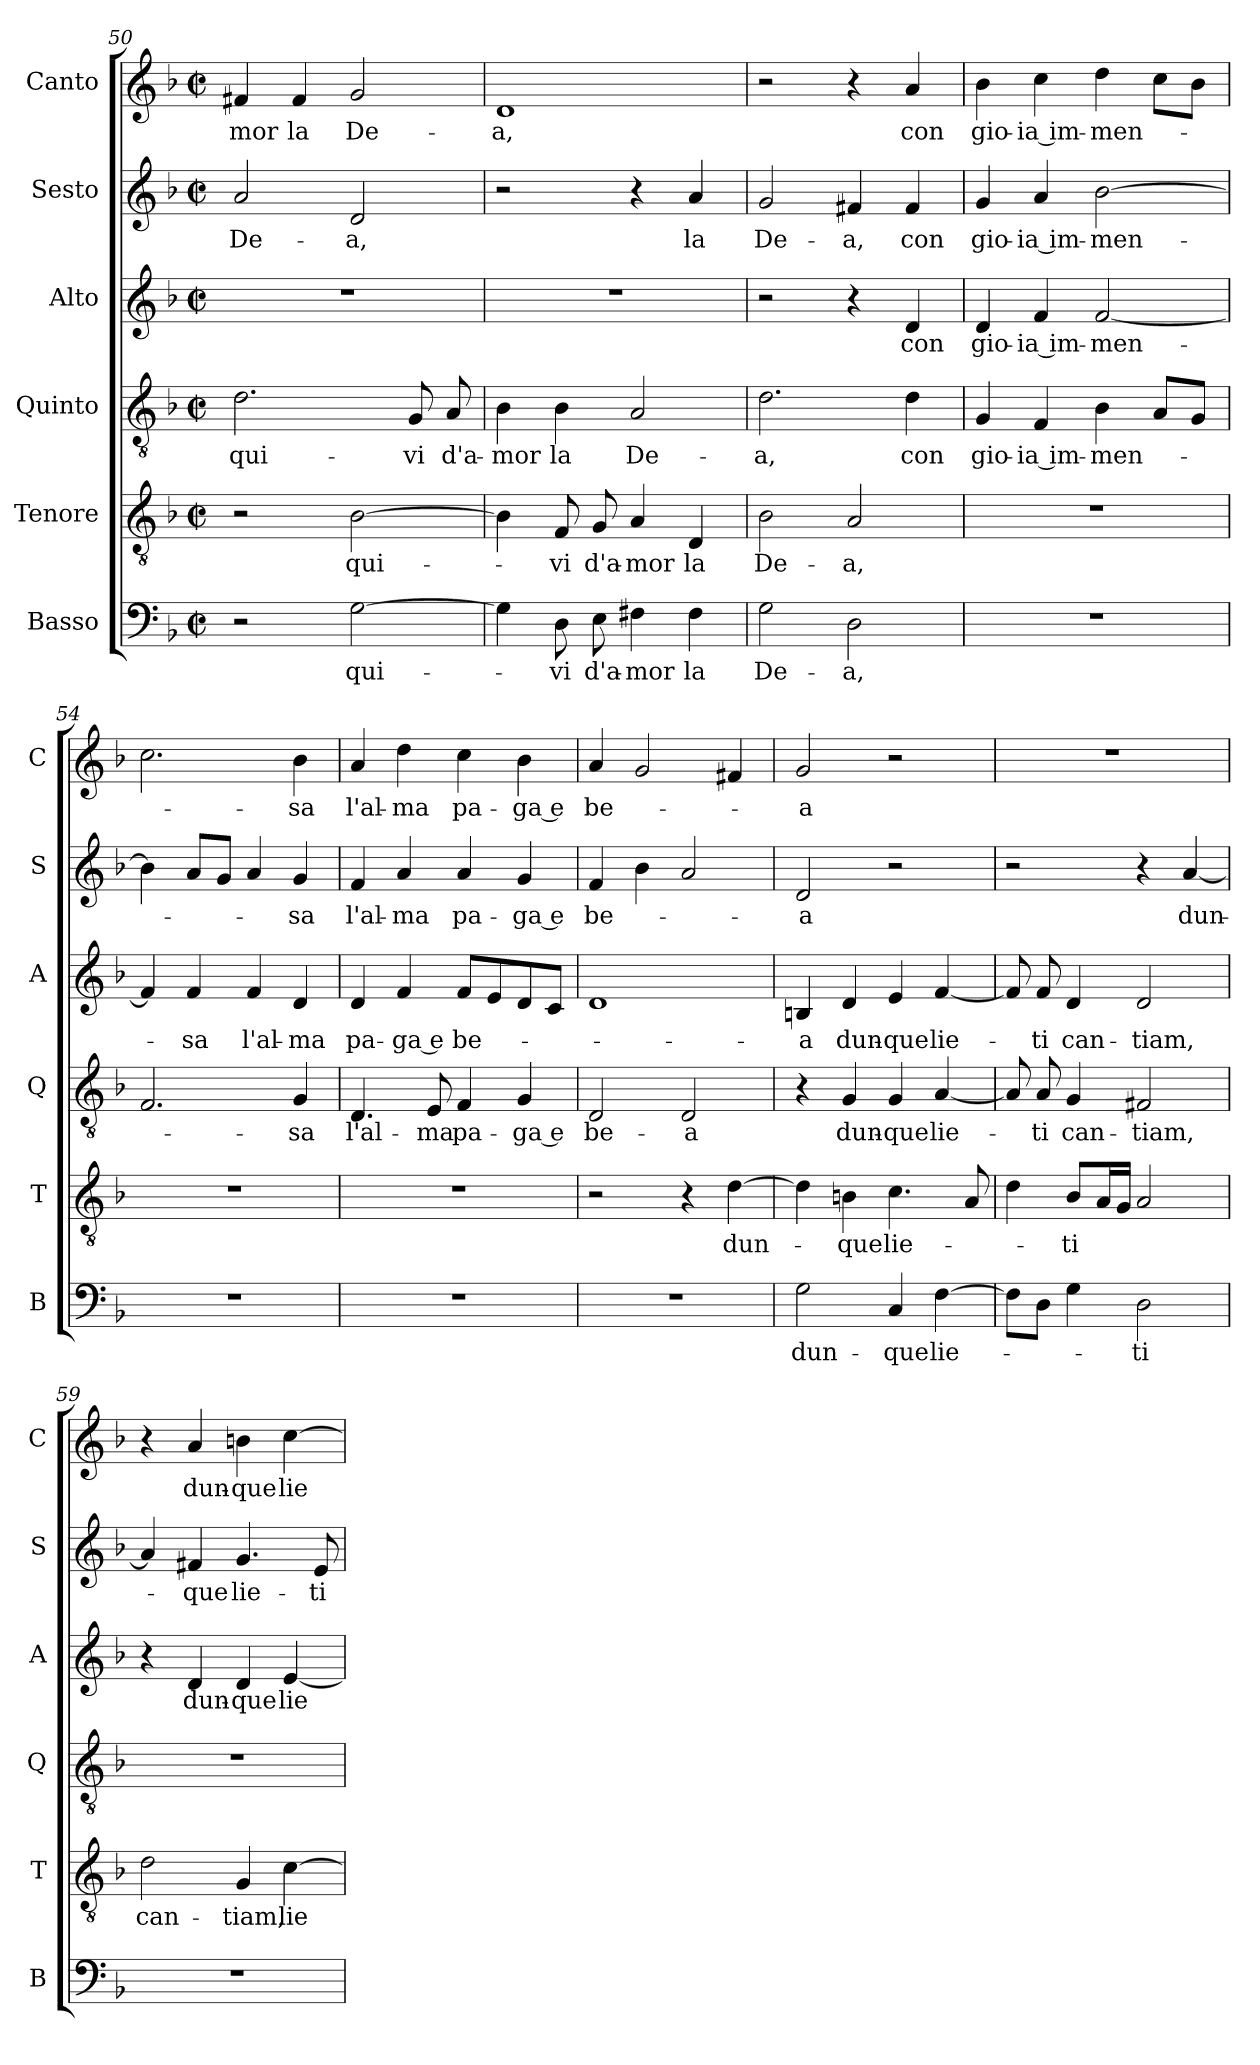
**kern	**text	**kern	**text	**kern	**text	**kern	**text	**kern	**text	**kern	**text
*part6	*part6	*part5	*part5	*part4	*part4	*part3	*part3	*part2	*part2	*part1	*part1
*staff6	*staff6	*staff5	*staff5	*staff4	*staff4	*staff3	*staff3	*staff2	*staff2	*staff1	*staff1
*I"Basso	*	*I"Tenore	*	*I"Quinto	*	*I"Alto	*	*I"Sesto	*	*I"Canto	*
*I'B	*	*I'T	*	*I'Q	*	*I'A	*	*I'S	*	*I'C	*
*clefF4	*	*clefGv2	*	*clefGv2	*	*clefG2	*	*clefG2	*	*clefG2	*
*k[b-]	*	*k[b-]	*	*k[b-]	*	*k[b-]	*	*k[b-]	*	*k[b-]	*
*F:	*	*F:	*	*F:	*	*F:	*	*F:	*	*F:	*
*M2/2	*	*M2/2	*	*M2/2	*	*M2/2	*	*M2/2	*	*M2/2	*
*met(c|)	*	*met(c|)	*	*met(c|)	*	*met(c|)	*	*met(c|)	*	*met(c|)	*
=50	=50	=50	=50	=50	=50	=50	=50	=50	=50	=50	=50
!	!	!	!	!	!LO:LY:b	!	!	!	!LO:LY:b	!	!LO:LY:b
2r	.	2r	.	2.d\	qui-	1r	.	2a/	De-	4f#X/	-mor
!	!	!	!	!	!	!	!	!	!	!	!LO:LY:b
.	.	.	.	.	.	.	.	.	.	4f#/	la
!	!LO:LY:b	!	!LO:LY:b	!	!	!	!	!	!LO:LY:b	!	!LO:LY:b
[2G\	qui-	[2B-\	qui-	.	.	.	.	2d/	-a,	2g/	De-
!	!	!	!	!	!LO:LY:b	!	!	!	!	!	!
.	.	.	.	8G/	-vi	.	.	.	.	.	.
!	!	!	!	!	!LO:LY:b	!	!	!	!	!	!
.	.	.	.	8A/	d'a-	.	.	.	.	.	.
=51	=51	=51	=51	=51	=51	=51	=51	=51	=51	=51	=51
!	!	!	!	!	!LO:LY:b	!	!	!	!	!	!LO:LY:b
4G\]	.	4B-\]	.	4B-\	-mor	1r	.	2r	.	1d	-a,
!	!LO:LY:b	!	!LO:LY:b	!	!LO:LY:b	!	!	!	!	!	!
8D\	-vi	8F/	-vi	4B-\	la	.	.	.	.	.	.
!	!LO:LY:b	!	!LO:LY:b	!	!	!	!	!	!	!	!
8E\	d'a-	8G/	d'a-	.	.	.	.	.	.	.	.
!	!LO:LY:b	!	!LO:LY:b	!	!LO:LY:b	!	!	!	!	!	!
4F#X\	-mor	4A/	-mor	2A/	De-	.	.	4r	.	.	.
!	!LO:LY:b	!	!LO:LY:b	!	!	!	!	!	!LO:LY:b	!	!
4F#\	la	4D/	la	.	.	.	.	4a/	la	.	.
!!LO:LB:g=z
=52	=52	=52	=52	=52	=52	=52	=52	=52	=52	=52	=52
!	!LO:LY:b	!	!LO:LY:b	!	!LO:LY:b	!	!	!	!LO:LY:b	!	!
2G\	De-	2B-\	De-	2.d\	-a,	2r	.	2g/	De-	2r	.
!	!LO:LY:b	!	!LO:LY:b	!	!	!	!	!	!LO:LY:b	!	!
2D\	-a,	2A/	-a,	.	.	4r	.	4f#X/	-a,	4r	.
!	!	!	!	!	!LO:LY:b	!	!LO:LY:b	!	!LO:LY:b	!	!LO:LY:b
.	.	.	.	4d\	con	4d/	con	4f#/	con	4a/	con
=53	=53	=53	=53	=53	=53	=53	=53	=53	=53	=53	=53
!	!	!	!	!	!LO:LY:b	!	!LO:LY:b	!	!LO:LY:b	!	!LO:LY:b
1r	.	1r	.	4G/	gio-	4d/	gio-	4g/	gio-	4b-\	gio-
!	!	!	!	!	!LO:LY:b	!	!LO:LY:b	!	!LO:LY:b	!	!LO:LY:b
.	.	.	.	4F/	-ia im-	4f/	-ia im-	4a/	-ia im-	4cc\	-ia im-
!	!	!	!	!	!LO:LY:b	!	!LO:LY:b	!	!LO:LY:b	!	!LO:LY:b
.	.	.	.	4B-\	-men-	[2f/	-men-	[2b-\	-men-	4dd\	-men-
.	.	.	.	8A/L	.	.	.	.	.	8cc\L	.
.	.	.	.	8G/J	.	.	.	.	.	8b-\J	.
=54	=54	=54	=54	=54	=54	=54	=54	=54	=54	=54	=54
1r	.	1r	.	2.F/	.	4f/]	.	4b-\]	.	2.cc\	.
!	!	!	!	!	!	!	!LO:LY:b	!	!	!	!
.	.	.	.	.	.	4f/	-sa	8a/L	.	.	.
.	.	.	.	.	.	.	.	8g/J	.	.	.
!	!	!	!	!	!	!	!LO:LY:b	!	!	!	!
.	.	.	.	.	.	4f/	l'al-	4a/	.	.	.
!	!	!	!	!	!LO:LY:b	!	!LO:LY:b	!	!LO:LY:b	!	!LO:LY:b
.	.	.	.	4G/	-sa	4d/	-ma	4g/	-sa	4b-\	-sa
=55	=55	=55	=55	=55	=55	=55	=55	=55	=55	=55	=55
!	!	!	!	!	!LO:LY:b	!	!LO:LY:b	!	!LO:LY:b	!	!LO:LY:b
1r	.	1r	.	4.D/	l'al-	4d/	pa-	4f/	l'al-	4a/	l'al-
!	!	!	!	!	!	!	!LO:LY:b	!	!LO:LY:b	!	!LO:LY:b
.	.	.	.	.	.	4f/	-ga e	4a/	-ma	4dd\	-ma
!	!	!	!	!	!LO:LY:b	!	!	!	!	!	!
.	.	.	.	8E/	-ma	.	.	.	.	.	.
!	!	!	!	!	!LO:LY:b	!	!LO:LY:b	!	!LO:LY:b	!	!LO:LY:b
.	.	.	.	4F/	pa-	8f/L	be-	4a/	pa-	4cc\	pa-
.	.	.	.	.	.	8e/	.	.	.	.	.
!	!	!	!	!	!LO:LY:b	!	!	!	!LO:LY:b	!	!LO:LY:b
.	.	.	.	4G/	-ga e	8d/	.	4g/	-ga e	4b-\	-ga e
.	.	.	.	.	.	8c/J	.	.	.	.	.
=56	=56	=56	=56	=56	=56	=56	=56	=56	=56	=56	=56
!	!	!	!	!	!LO:LY:b	!	!	!	!LO:LY:b	!	!LO:LY:b
1r	.	2r	.	2D/	be-	1d	.	4f/	be-	4a/	be-
.	.	.	.	.	.	.	.	4b-\	.	2g/	.
!	!	!	!	!	!LO:LY:b	!	!	!	!	!	!
.	.	4r	.	2D/	-a	.	.	2a/	.	.	.
!	!	!	!LO:LY:b	!	!	!	!	!	!	!	!
.	.	[4d\	dun-	.	.	.	.	.	.	4f#X/	.
=57	=57	=57	=57	=57	=57	=57	=57	=57	=57	=57	=57
!	!LO:LY:b	!	!	!	!	!	!LO:LY:b	!	!LO:LY:b	!	!LO:LY:b
2G\	dun-	4d\]	.	4r	.	4Bn/	-a	2d/	-a	2g/	-a
!	!	!	!LO:LY:b	!	!LO:LY:b	!	!LO:LY:b	!	!	!	!
.	.	4Bn\	-que	4G/	dun-	4d/	dun-	.	.	.	.
!	!LO:LY:b	!	!LO:LY:b	!	!LO:LY:b	!	!LO:LY:b	!	!	!	!
4C/	-que	4.c\	lie-	4G/	-que	4e/	-que	2r	.	2r	.
!	!LO:LY:b	!	!	!	!LO:LY:b	!	!LO:LY:b	!	!	!	!
[4F\	lie-	.	.	[4A/	lie-	[4f/	lie-	.	.	.	.
.	.	8A/	.	.	.	.	.	.	.	.	.
!!LO:PB:g=z
=58	=58	=58	=58	=58	=58	=58	=58	=58	=58	=58	=58
8F\L]	.	4d\	.	8A/]	.	8f/]	.	2r	.	1r	.
!	!	!	!	!	!LO:LY:b	!	!LO:LY:b	!	!	!	!
8D\J	.	.	.	8A/	-ti	8f/	-ti	.	.	.	.
!	!	!	!LO:LY:b	!	!LO:LY:b	!	!LO:LY:b	!	!	!	!
4G\	.	8B-/L	-ti	4G/	can-	4d/	can-	.	.	.	.
.	.	16A/L	.	.	.	.	.	.	.	.	.
.	.	16G/JJ	.	.	.	.	.	.	.	.	.
!	!LO:LY:b	!	!	!	!LO:LY:b	!	!LO:LY:b	!	!	!	!
2D\	-ti	2A/	.	2F#X/	-tiam,	2d/	-tiam,	4r	.	.	.
!	!	!	!	!	!	!	!	!	!LO:LY:b	!	!
.	.	.	.	.	.	.	.	[4a/	dun-	.	.
=59	=59	=59	=59	=59	=59	=59	=59	=59	=59	=59	=59
!	!	!	!LO:LY:b	!	!	!	!	!	!	!	!
1r	.	2d\	can-	1r	.	4r	.	4a/]	.	4r	.
!	!	!	!	!	!	!	!LO:LY:b	!	!LO:LY:b	!	!LO:LY:b
.	.	.	.	.	.	4d/	dun-	4f#X/	-que	4a/	dun-
!	!	!	!LO:LY:b	!	!	!	!LO:LY:b	!	!LO:LY:b	!	!LO:LY:b
.	.	4G/	-tiam,	.	.	4d/	-que	4.g/	lie-	4bn\	-que
!	!	!	!LO:LY:b	!	!	!	!LO:LY:b	!	!	!	!LO:LY:b
.	.	[4c\	lie-	.	.	[4e/	lie-	.	.	[4cc\	lie-
!	!	!	!	!	!	!	!	!	!LO:LY:b	!	!
.	.	.	.	.	.	.	.	8e/	-ti	.	.
=	=	=	=	=	=	=	=	=	=	=	=
*-	*-	*-	*-	*-	*-	*-	*-	*-	*-	*-	*-
